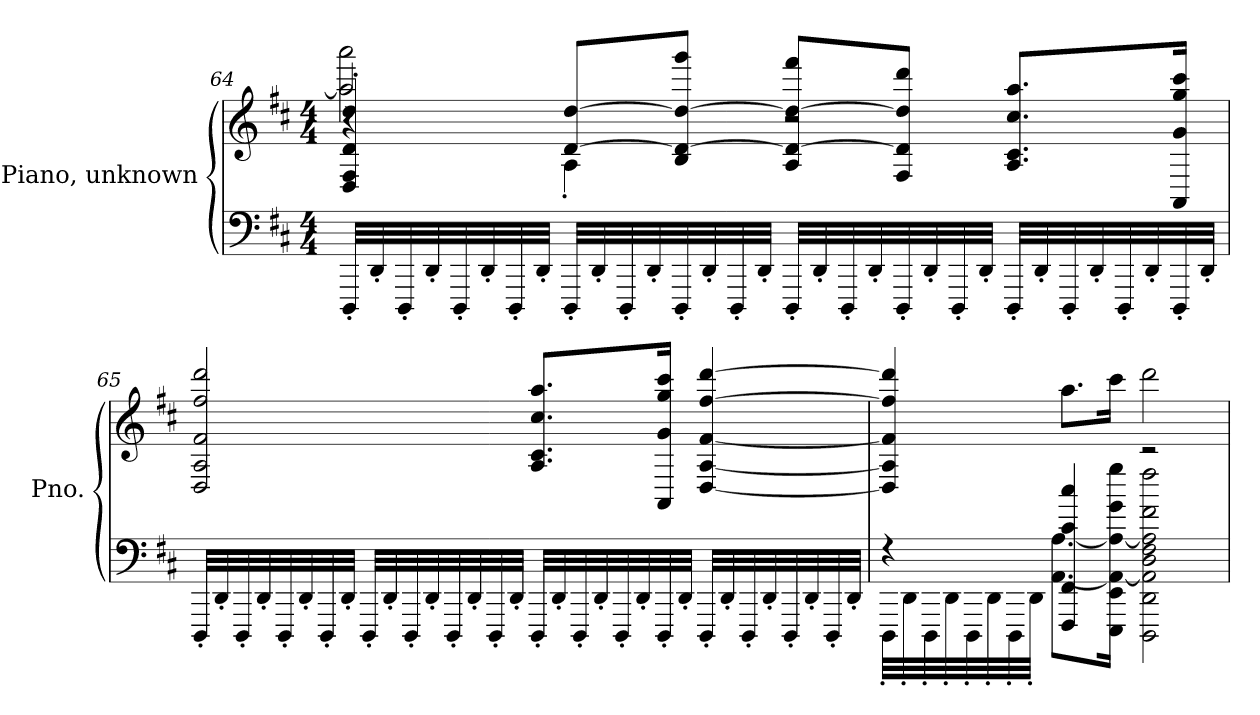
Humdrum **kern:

**kern	**kern
*part1	*part1
*staff2	*staff1
*I"Piano, unknown	*
*I'Pno.	*
!!LO:LB:g=z
*clefF4	*clefG2
*k[f#c#]	*k[f#c#]
*M4/4	*M4/4
=64	=64
*	*^
*	*	*^
*	*	*	*^
32DDD'/LLL	4D/' 4F#/' 4d/' 4dd/'	2aaa\	2aa/]	4r
32DD'/	.	.	.	.
32DDD'/	.	.	.	.
32DD'/	.	.	.	.
32DDD'/	.	.	.	.
32DD'/	.	.	.	.
32DDD'/	.	.	.	.
32DD'/JJJ	.	.	.	.
32DDD'/LLL	[8d/ [8dd/L	.	.	4A'\
32DD'/	.	.	.	.
32DDD'/	.	.	.	.
32DD'/	.	.	.	.
32DDD'/	8B/ 8d/_ 8dd/_ 8ggg/J	.	.	.
32DD'/	.	.	.	.
32DDD'/	.	.	.	.
32DD'/JJJ	.	.	.	.
32DDD'/LLL	8A/ 8d/_ 8dd/_ 8fff#/L	2r	2r	2r
32DD'/	.	.	.	.
32DDD'/	.	.	.	.
32DD'/	.	.	.	.
32DDD'/	8F#/ 8d/] 8dd/] 8ddd/J	.	.	.
32DD'/	.	.	.	.
32DDD'/	.	.	.	.
32DD'/JJJ	.	.	.	.
32DDD'/LLL	8.A/ 8.c#/ 8.cc#/ 8.aa/L	.	.	.
32DD'/	.	.	.	.
32DDD'/	.	.	.	.
32DD'/	.	.	.	.
32DDD'/	.	.	.	.
32DD'/	.	.	.	.
32DDD'/	16AA/ 16g/ 16gg/ 16ccc#/Jk	.	.	.
32DD'/JJJ	.	.	.	.
*	*v	*v	*v	*v
!!LO:LB:g=z
=65	=65
32DDD'/LLL	2D/ 2A/ 2f#/ 2ff#/ 2ddd/
32DD'/	.
32DDD'/	.
32DD'/	.
32DDD'/	.
32DD'/	.
32DDD'/	.
32DD'/JJJ	.
32DDD'/LLL	.
32DD'/	.
32DDD'/	.
32DD'/	.
32DDD'/	.
32DD'/	.
32DDD'/	.
32DD'/JJJ	.
32DDD'/LLL	8.A/ 8.c#/ 8.cc#/ 8.aa/L
32DD'/	.
32DDD'/	.
32DD'/	.
32DDD'/	.
32DD'/	.
32DDD'/	16AA/ 16g/ 16gg/ 16ccc#/Jk
32DD'/JJJ	.
32DDD'/LLL	[4D/ [4A/ [4f#/ [4ff#/ [4ddd/
32DD'/	.
32DDD'/	.
32DD'/	.
32DDD'/	.
32DD'/	.
32DDD'/	.
32DD'/JJJ	.
!!LO:PB:g=z
=66	=66
*^	*
4r	32DDD'\LLL	4D/] 4A/] 4f#/] 4ff#/] 4ddd/]
.	32DD'\	.
.	32DDD'\	.
.	32DD'\	.
.	32DDD'\	.
.	32DD'\	.
.	32DDD'\	.
.	32DD'\JJJ	.
4FFF#/ 4FF#/ 4c#/ 4cc#/	[8.AA\ [8.A\L	8.aa\L
.	16EEE\ 16EE\ 16AA\_ 16A\_ 16g\ 16gg\Jk	16ccc#\Jk
2r	2DDD\ 2DD\ 2AA\] 2D\ 2F#\ 2A\] 2f#\ 2ff#\	2ddd\
*v	*v	*
=	=
*-	*-
